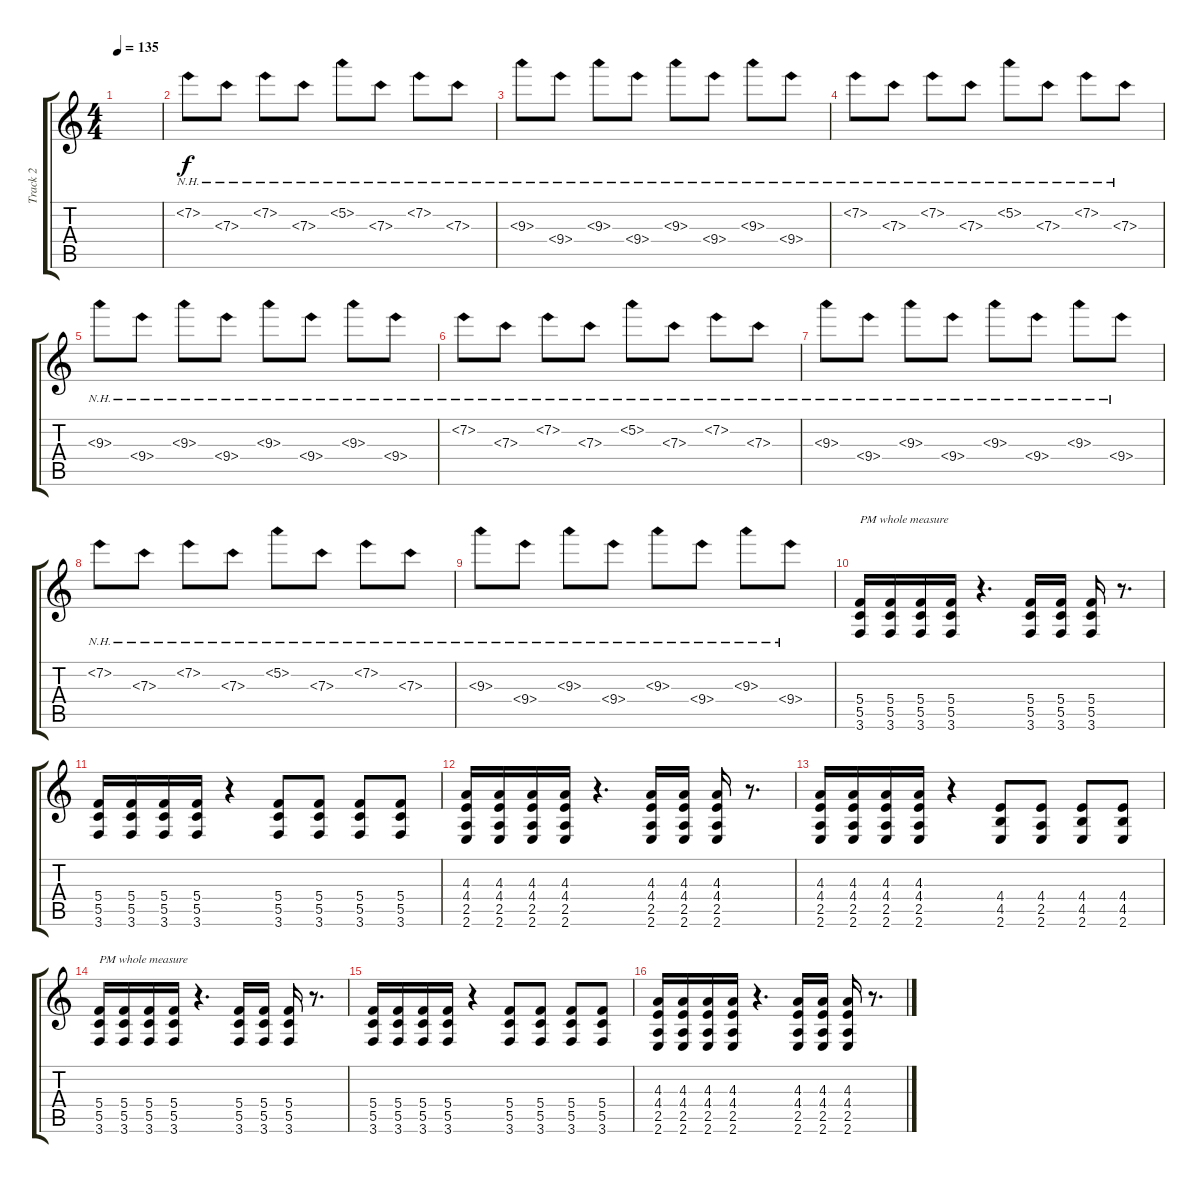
\track ("Track 2" "Track 2") {instrument distortionguitar}
\staff {score tabs}
\tuning (D4 A3 F3 C3 G2 D2) {hide}
\ts (4 4)
\tempo 135
\clef g2
\ks c
|
7.2{nh}.8 7.3{nh}.8 7.2{nh}.8 7.3{nh}.8 5.2{nh}.8 7.3{nh}.8 7.2{nh}.8 7.3{nh}.8 |
9.3{nh}.8 9.4{nh}.8 9.3{nh}.8 9.4{nh}.8 9.3{nh}.8 9.4{nh}.8 9.3{nh}.8 9.4{nh}.8 |
7.2{nh}.8 7.3{nh}.8 7.2{nh}.8 7.3{nh}.8 5.2{nh}.8 7.3{nh}.8 7.2{nh}.8 7.3{nh}.8 |
9.3{nh}.8 9.4{nh}.8 9.3{nh}.8 9.4{nh}.8 9.3{nh}.8 9.4{nh}.8 9.3{nh}.8 9.4{nh}.8 |
7.2{nh}.8 7.3{nh}.8 7.2{nh}.8 7.3{nh}.8 5.2{nh}.8 7.3{nh}.8 7.2{nh}.8 7.3{nh}.8 |
9.3{nh}.8 9.4{nh}.8 9.3{nh}.8 9.4{nh}.8 9.3{nh}.8 9.4{nh}.8 9.3{nh}.8 9.4{nh}.8 |
7.2{nh}.8 7.3{nh}.8 7.2{nh}.8 7.3{nh}.8 5.2{nh}.8 7.3{nh}.8 7.2{nh}.8 7.3{nh}.8 |
9.3{nh}.8 9.4{nh}.8 9.3{nh}.8 9.4{nh}.8 9.3{nh}.8 9.4{nh}.8 9.3{nh}.8 9.4{nh}.8 |
(5.4 5.5 3.6).16{txt "PM whole measure"} (5.4 5.5 3.6).16 (5.4 5.5 3.6).16 (5.4 5.5 3.6).16 r.4{d} (5.4 5.5 3.6).16 (5.4 5.5 3.6).16 (5.4 5.5 3.6).16 r.8{d} |
(5.4 5.5 3.6).16 (5.4 5.5 3.6).16 (5.4 5.5 3.6).16 (5.4 5.5 3.6).16 r.4 (5.4 5.5 3.6).8 (5.4 5.5 3.6).8 (5.4 5.5 3.6).8 (5.4 5.5 3.6).8 |
(4.3 4.4 2.5 2.6).16 (4.3 4.4 2.5 2.6).16 (4.3 4.4 2.5 2.6).16 (4.3 4.4 2.5 2.6).16 r.4{d} (4.3 4.4 2.5 2.6).16 (4.3 4.4 2.5 2.6).16 (4.3 4.4 2.5 2.6).16 r.8{d} |
(4.3 4.4 2.5 2.6).16 (4.3 4.4 2.5 2.6).16 (4.3 4.4 2.5 2.6).16 (4.3 4.4 2.5 2.6).16 r.4 (4.4 4.5 2.6).8 (4.4 2.5 2.6).8 (4.4 4.5 2.6).8 (4.4 4.5 2.6).8 |
(5.4 5.5 3.6).16{txt "PM whole measure"} (5.4 5.5 3.6).16 (5.4 5.5 3.6).16 (5.4 5.5 3.6).16 r.4{d} (5.4 5.5 3.6).16 (5.4 5.5 3.6).16 (5.4 5.5 3.6).16 r.8{d} |
(5.4 5.5 3.6).16 (5.4 5.5 3.6).16 (5.4 5.5 3.6).16 (5.4 5.5 3.6).16 r.4 (5.4 5.5 3.6).8 (5.4 5.5 3.6).8 (5.4 5.5 3.6).8 (5.4 5.5 3.6).8 |
(4.3 4.4 2.5 2.6).16 (4.3 4.4 2.5 2.6).16 (4.3 4.4 2.5 2.6).16 (4.3 4.4 2.5 2.6).16 r.4{d} (4.3 4.4 2.5 2.6).16 (4.3 4.4 2.5 2.6).16 (4.3 4.4 2.5 2.6).16 r.8{d}
